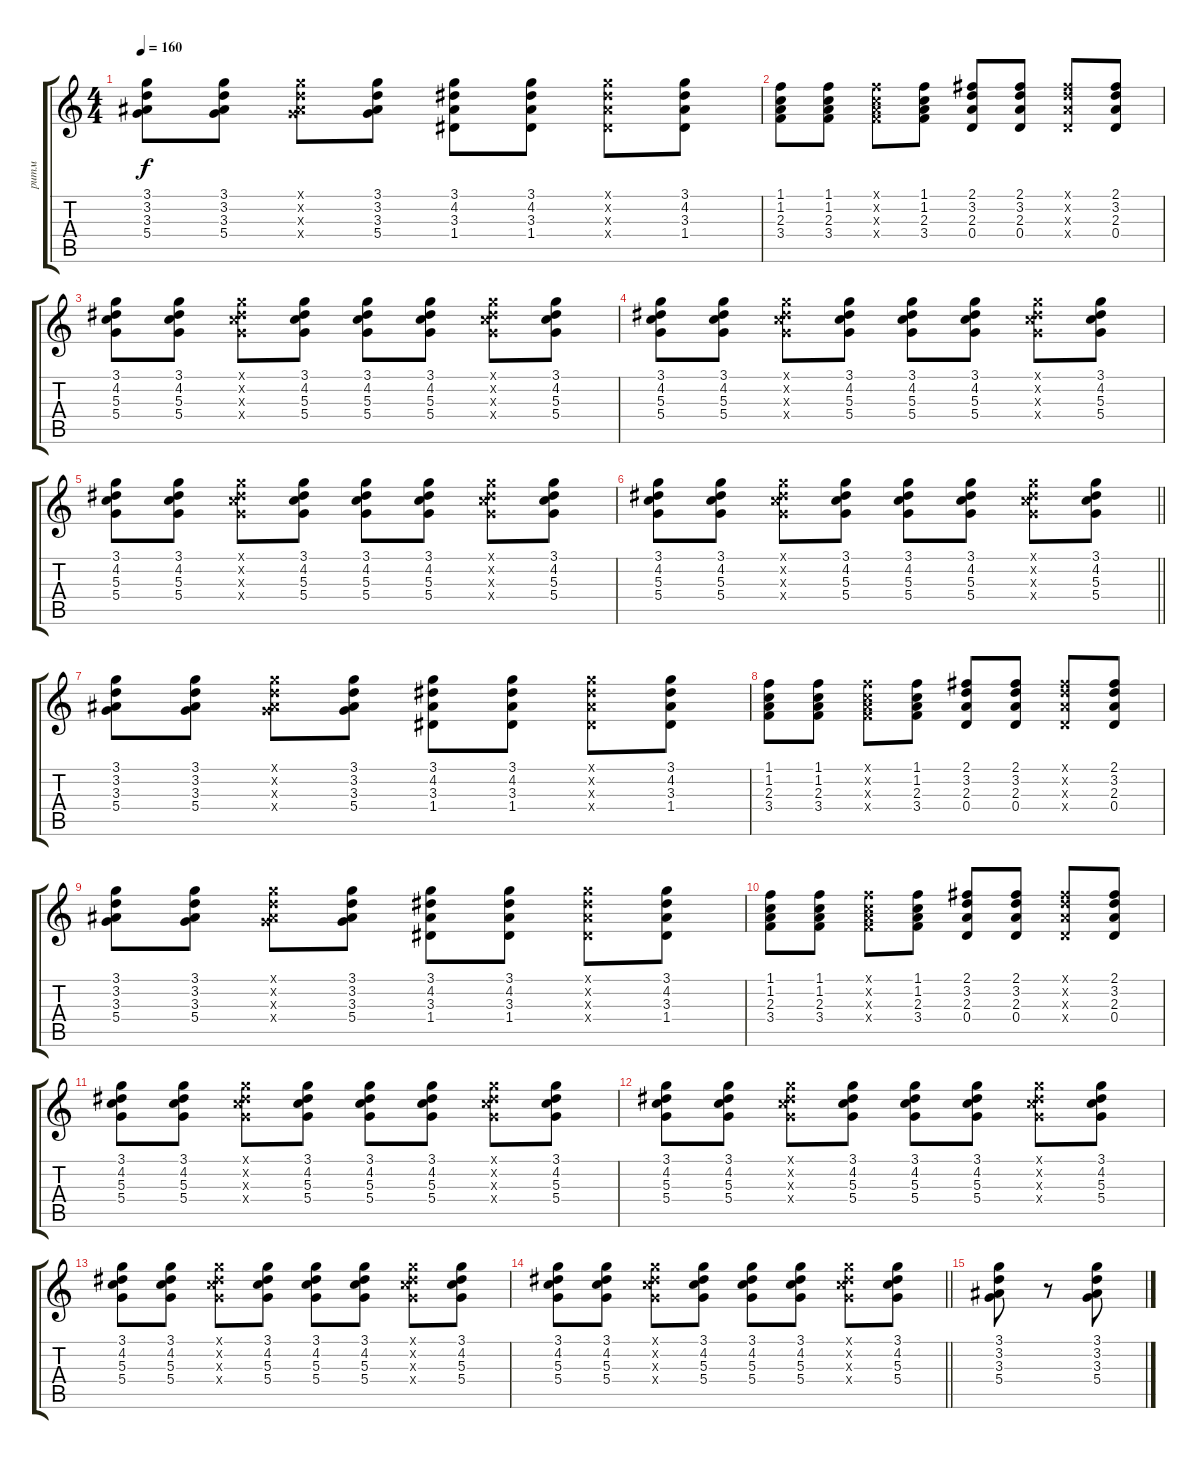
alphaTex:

\track ("ритм" "ритм") {instrument acousticguitarsteel}
\staff {score tabs}
\tuning (E4 B3 G3 D3 A2 E2) {hide}
\ts (4 4)
\tempo 160
\clef g2
\ks c
(3.1 3.2 3.3 5.4).8{dy f} (3.1 3.2 3.3 5.4).8 (3.1{x} 3.2{x} 3.3{x} 5.4{x}).8 (3.1 3.2 3.3 5.4).8 (3.1 4.2 3.3 1.4).8 (3.1 4.2 3.3 1.4).8 (3.1{x} 4.2{x} 3.3{x} 1.4{x}).8 (3.1 4.2 3.3 1.4).8 |
(1.1 1.2 2.3 3.4).8 (1.1 1.2 2.3 3.4).8 (1.1{x} 1.2{x} 2.3{x} 3.4{x}).8 (1.1 1.2 2.3 3.4).8 (2.1 3.2 2.3 0.4).8 (2.1 3.2 2.3 0.4).8 (2.1{x} 3.2{x} 2.3{x} 0.4{x}).8 (2.1 3.2 2.3 0.4).8 |
(3.1 4.2 5.3 5.4).8 (3.1 4.2 5.3 5.4).8 (3.1{x} 4.2{x} 5.3{x} 5.4{x}).8 (3.1 4.2 5.3 5.4).8 (3.1 4.2 5.3 5.4).8 (3.1 4.2 5.3 5.4).8 (3.1{x} 4.2{x} 5.3{x} 5.4{x}).8 (3.1 4.2 5.3 5.4).8 |
(3.1 4.2 5.3 5.4).8 (3.1 4.2 5.3 5.4).8 (3.1{x} 4.2{x} 5.3{x} 5.4{x}).8 (3.1 4.2 5.3 5.4).8 (3.1 4.2 5.3 5.4).8 (3.1 4.2 5.3 5.4).8 (3.1{x} 4.2{x} 5.3{x} 5.4{x}).8 (3.1 4.2 5.3 5.4).8 |
(3.1 4.2 5.3 5.4).8 (3.1 4.2 5.3 5.4).8 (3.1{x} 4.2{x} 5.3{x} 5.4{x}).8 (3.1 4.2 5.3 5.4).8 (3.1 4.2 5.3 5.4).8 (3.1 4.2 5.3 5.4).8 (3.1{x} 4.2{x} 5.3{x} 5.4{x}).8 (3.1 4.2 5.3 5.4).8 |
\barLineRight lightlight
(3.1 4.2 5.3 5.4).8 (3.1 4.2 5.3 5.4).8 (3.1{x} 4.2{x} 5.3{x} 5.4{x}).8 (3.1 4.2 5.3 5.4).8 (3.1 4.2 5.3 5.4).8 (3.1 4.2 5.3 5.4).8 (3.1{x} 4.2{x} 5.3{x} 5.4{x}).8 (3.1 4.2 5.3 5.4).8 |
(3.1 3.2 3.3 5.4).8 (3.1 3.2 3.3 5.4).8 (3.1{x} 3.2{x} 3.3{x} 5.4{x}).8 (3.1 3.2 3.3 5.4).8 (3.1 4.2 3.3 1.4).8 (3.1 4.2 3.3 1.4).8 (3.1{x} 4.2{x} 3.3{x} 1.4{x}).8 (3.1 4.2 3.3 1.4).8 |
(1.1 1.2 2.3 3.4).8 (1.1 1.2 2.3 3.4).8 (1.1{x} 1.2{x} 2.3{x} 3.4{x}).8 (1.1 1.2 2.3 3.4).8 (2.1 3.2 2.3 0.4).8 (2.1 3.2 2.3 0.4).8 (2.1{x} 3.2{x} 2.3{x} 0.4{x}).8 (2.1 3.2 2.3 0.4).8 |
(3.1 3.2 3.3 5.4).8 (3.1 3.2 3.3 5.4).8 (3.1{x} 3.2{x} 3.3{x} 5.4{x}).8 (3.1 3.2 3.3 5.4).8 (3.1 4.2 3.3 1.4).8 (3.1 4.2 3.3 1.4).8 (3.1{x} 4.2{x} 3.3{x} 1.4{x}).8 (3.1 4.2 3.3 1.4).8 |
(1.1 1.2 2.3 3.4).8 (1.1 1.2 2.3 3.4).8 (1.1{x} 1.2{x} 2.3{x} 3.4{x}).8 (1.1 1.2 2.3 3.4).8 (2.1 3.2 2.3 0.4).8 (2.1 3.2 2.3 0.4).8 (2.1{x} 3.2{x} 2.3{x} 0.4{x}).8 (2.1 3.2 2.3 0.4).8 |
(3.1 4.2 5.3 5.4).8 (3.1 4.2 5.3 5.4).8 (3.1{x} 4.2{x} 5.3{x} 5.4{x}).8 (3.1 4.2 5.3 5.4).8 (3.1 4.2 5.3 5.4).8 (3.1 4.2 5.3 5.4).8 (3.1{x} 4.2{x} 5.3{x} 5.4{x}).8 (3.1 4.2 5.3 5.4).8 |
(3.1 4.2 5.3 5.4).8 (3.1 4.2 5.3 5.4).8 (3.1{x} 4.2{x} 5.3{x} 5.4{x}).8 (3.1 4.2 5.3 5.4).8 (3.1 4.2 5.3 5.4).8 (3.1 4.2 5.3 5.4).8 (3.1{x} 4.2{x} 5.3{x} 5.4{x}).8 (3.1 4.2 5.3 5.4).8 |
(3.1 4.2 5.3 5.4).8 (3.1 4.2 5.3 5.4).8 (3.1{x} 4.2{x} 5.3{x} 5.4{x}).8 (3.1 4.2 5.3 5.4).8 (3.1 4.2 5.3 5.4).8 (3.1 4.2 5.3 5.4).8 (3.1{x} 4.2{x} 5.3{x} 5.4{x}).8 (3.1 4.2 5.3 5.4).8 |
\barLineRight lightlight
(3.1 4.2 5.3 5.4).8 (3.1 4.2 5.3 5.4).8 (3.1{x} 4.2{x} 5.3{x} 5.4{x}).8 (3.1 4.2 5.3 5.4).8 (3.1 4.2 5.3 5.4).8 (3.1 4.2 5.3 5.4).8 (3.1{x} 4.2{x} 5.3{x} 5.4{x}).8 (3.1 4.2 5.3 5.4).8 |
(3.1 3.2 3.3 5.4).8 r.8 (3.1 3.2 3.3 5.4).8
